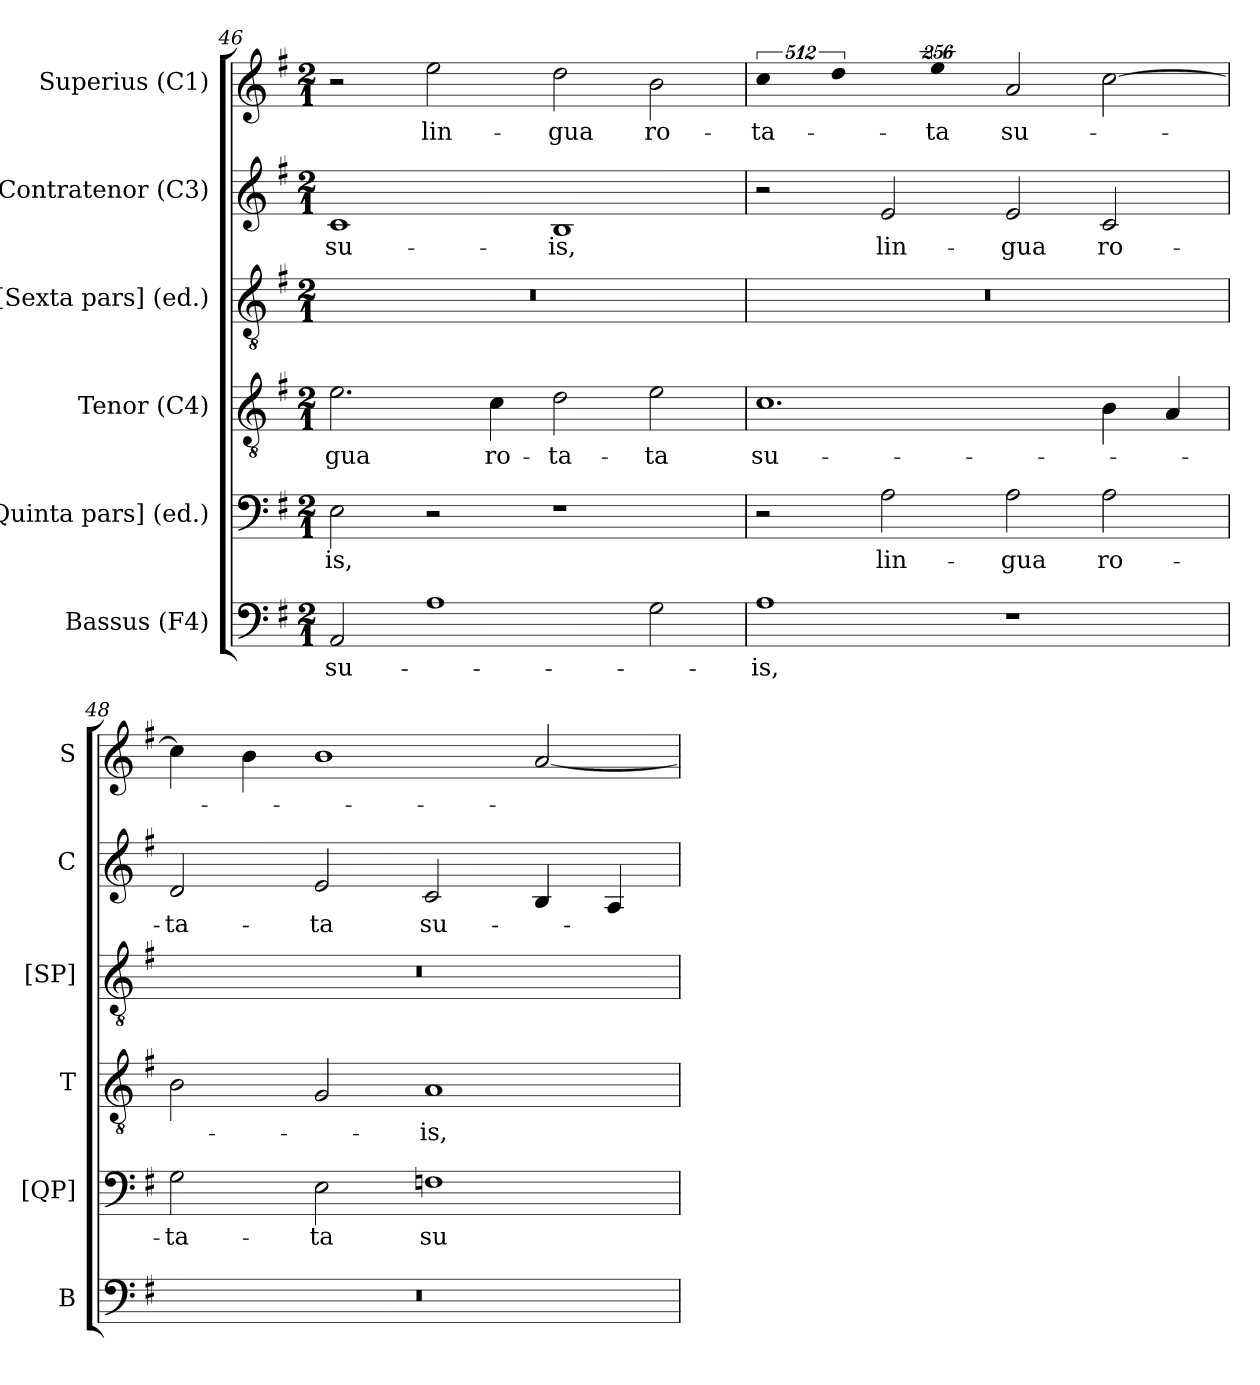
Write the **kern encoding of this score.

**kern	**text	**kern	**text	**kern	**text	**kern	**kern	**text	**kern	**text
*part6	*part6	*part5	*part5	*part4	*part4	*part3	*part2	*part2	*part1	*part1
*staff6	*staff6	*staff5	*staff5	*staff4	*staff4	*staff3	*staff2	*staff2	*staff1	*staff1
*I"Bassus (F4)	*	*I"[Quinta pars] (ed.)	*	*I"Tenor (C4)	*	*I"[Sexta pars] (ed.)	*I"Contratenor (C3)	*	*I"Superius (C1)	*
*I'B	*	*I'[QP]	*	*I'T	*	*I'[SP]	*I'C	*	*I'S	*
!!LO:PB:g=z
*clefF4	*	*clefF4	*	*clefGv2	*	*clefGv2	*clefG2	*	*clefG2	*
*	*	*	*	*ITrd7c12	*	*	*	*	*	*
*k[f#]	*	*k[f#]	*	*k[f#]	*	*k[f#]	*k[f#]	*	*k[f#]	*
*G:	*	*G:	*	*G:	*	*G:	*G:	*	*G:	*
*M2/1	*	*M2/1	*	*M2/1	*	*M2/1	*M2/1	*	*M2/1	*
=46	=46	=46	=46	=46	=46	=46	=46	=46	=46	=46
!	!LO:LY:b:color=#000000	!	!	!	!	!	!	!	!	!
!	!	!	!LO:LY:b:color=#000000	!	!	!	!	!	!	!
!	!	!	!	!	!LO:LY:b:color=#000000	!LO:N:vis=1	!	!	!	!
!	!	!	!	!	!	!	!	!LO:LY:b:color=#000000	!	!
2AAi/	su-	2Ei\	-is,	2.Ei\	-gua	0r	1ci	su-	2r	.
!	!	!	!	!	!	!	!	!	!	!LO:LY:b:color=#000000
1Ai	.	2r	.	.	.	.	.	.	2eei\	lin-
!	!	!	!	!	!LO:LY:b:color=#000000	!	!	!	!	!
.	.	.	.	4Ci\	ro-	.	.	.	.	.
!	!	!	!	!	!LO:LY:b:color=#000000	!	!	!	!	!
!	!	!	!	!	!	!	!	!LO:LY:b:color=#000000	!	!
!	!	!	!	!	!	!	!	!	!	!LO:LY:b:color=#000000
.	.	1r	.	2Di\	-ta-	.	1Bi	-is,	2ddi\	-gua
!	!	!	!	!	!LO:LY:b:color=#000000	!	!	!	!	!
!	!	!	!	!	!	!	!	!	!	!LO:LY:b:color=#000000
2Gi\	.	.	.	2Ei\	-ta	.	.	.	2bi\	ro-
=47	=47	=47	=47	=47	=47	=47	=47	=47	=47	=47
!	!LO:LY:b:color=#000000	!	!	!	!	!	!	!	!	!
!	!	!	!	!	!LO:LY:b:color=#000000	!LO:N:vis=1	!	!	!LO:N:vis=2	!
!	!	!	!	!	!	!	!	!	!	!LO:LY:b:color=#000000
1Ai	-is,	2r	.	1.Ci	su-	0r	2r	.	1024%341cci\	-ta-
!	!	!	!	!	!	!	!	!	!LO:N:vis=2	!
.	.	.	.	.	.	.	.	.	1024%341ddi\	.
!	!	!	!LO:LY:b:color=#000000	!	!	!	!	!	!	!
!	!	!	!	!	!	!	!	!LO:LY:b:color=#000000	!	!
.	.	2Ai\	lin-	.	.	.	2ei/	lin-	.	.
!	!	!	!	!	!	!	!	!	!LO:N:vis=2	!
!	!	!	!	!	!	!	!	!	!	!LO:LY:b:color=#000000
.	.	.	.	.	.	.	.	.	512%171eei\	-ta
!	!	!	!LO:LY:b:color=#000000	!	!	!	!	!	!	!
!	!	!	!	!	!	!	!	!LO:LY:b:color=#000000	!	!
!	!	!	!	!	!	!	!	!	!	!LO:LY:b:color=#000000
1r	.	2Ai\	-gua	.	.	.	2ei/	-gua	2ai/	su-
!	!	!	!LO:LY:b:color=#000000	!	!	!	!	!	!	!
!	!	!	!	!	!	!	!	!LO:LY:b:color=#000000	!	!
.	.	2Ai\	ro-	4BBi\	.	.	2ci/	ro-	[2cci\	.
.	.	.	.	4AAi/	.	.	.	.	.	.
=48	=48	=48	=48	=48	=48	=48	=48	=48	=48	=48
!LO:N:vis=1	!	!	!	!	!	!	!	!	!	!
!	!	!	!LO:LY:b:color=#000000	!	!	!LO:N:vis=1	!	!	!	!
!	!	!	!	!	!	!	!	!LO:LY:b:color=#000000	!	!
0r	.	2Gi\	-ta-	2BBi\	.	0r	2di/	-ta-	4cci\]	.
.	.	.	.	.	.	.	.	.	4bi\	.
!	!	!	!LO:LY:b:color=#000000	!	!	!	!	!	!	!
!	!	!	!	!	!	!	!	!LO:LY:b:color=#000000	!	!
.	.	2Ei\	-ta	2GGi/	.	.	2ei/	-ta	1bi	.
!	!	!	!LO:LY:b:color=#000000	!	!	!	!	!	!	!
!	!	!	!	!	!LO:LY:b:color=#000000	!	!	!	!	!
!	!	!	!	!	!	!	!	!LO:LY:b:color=#000000	!	!
.	.	1Fni	su-	1AAi	-is,	.	2ci/	su-	.	.
.	.	.	.	.	.	.	4Bi/	.	[2ai/	.
.	.	.	.	.	.	.	4Ai/	.	.	.
=	=	=	=	=	=	=	=	=	=	=
*-	*-	*-	*-	*-	*-	*-	*-	*-	*-	*-
